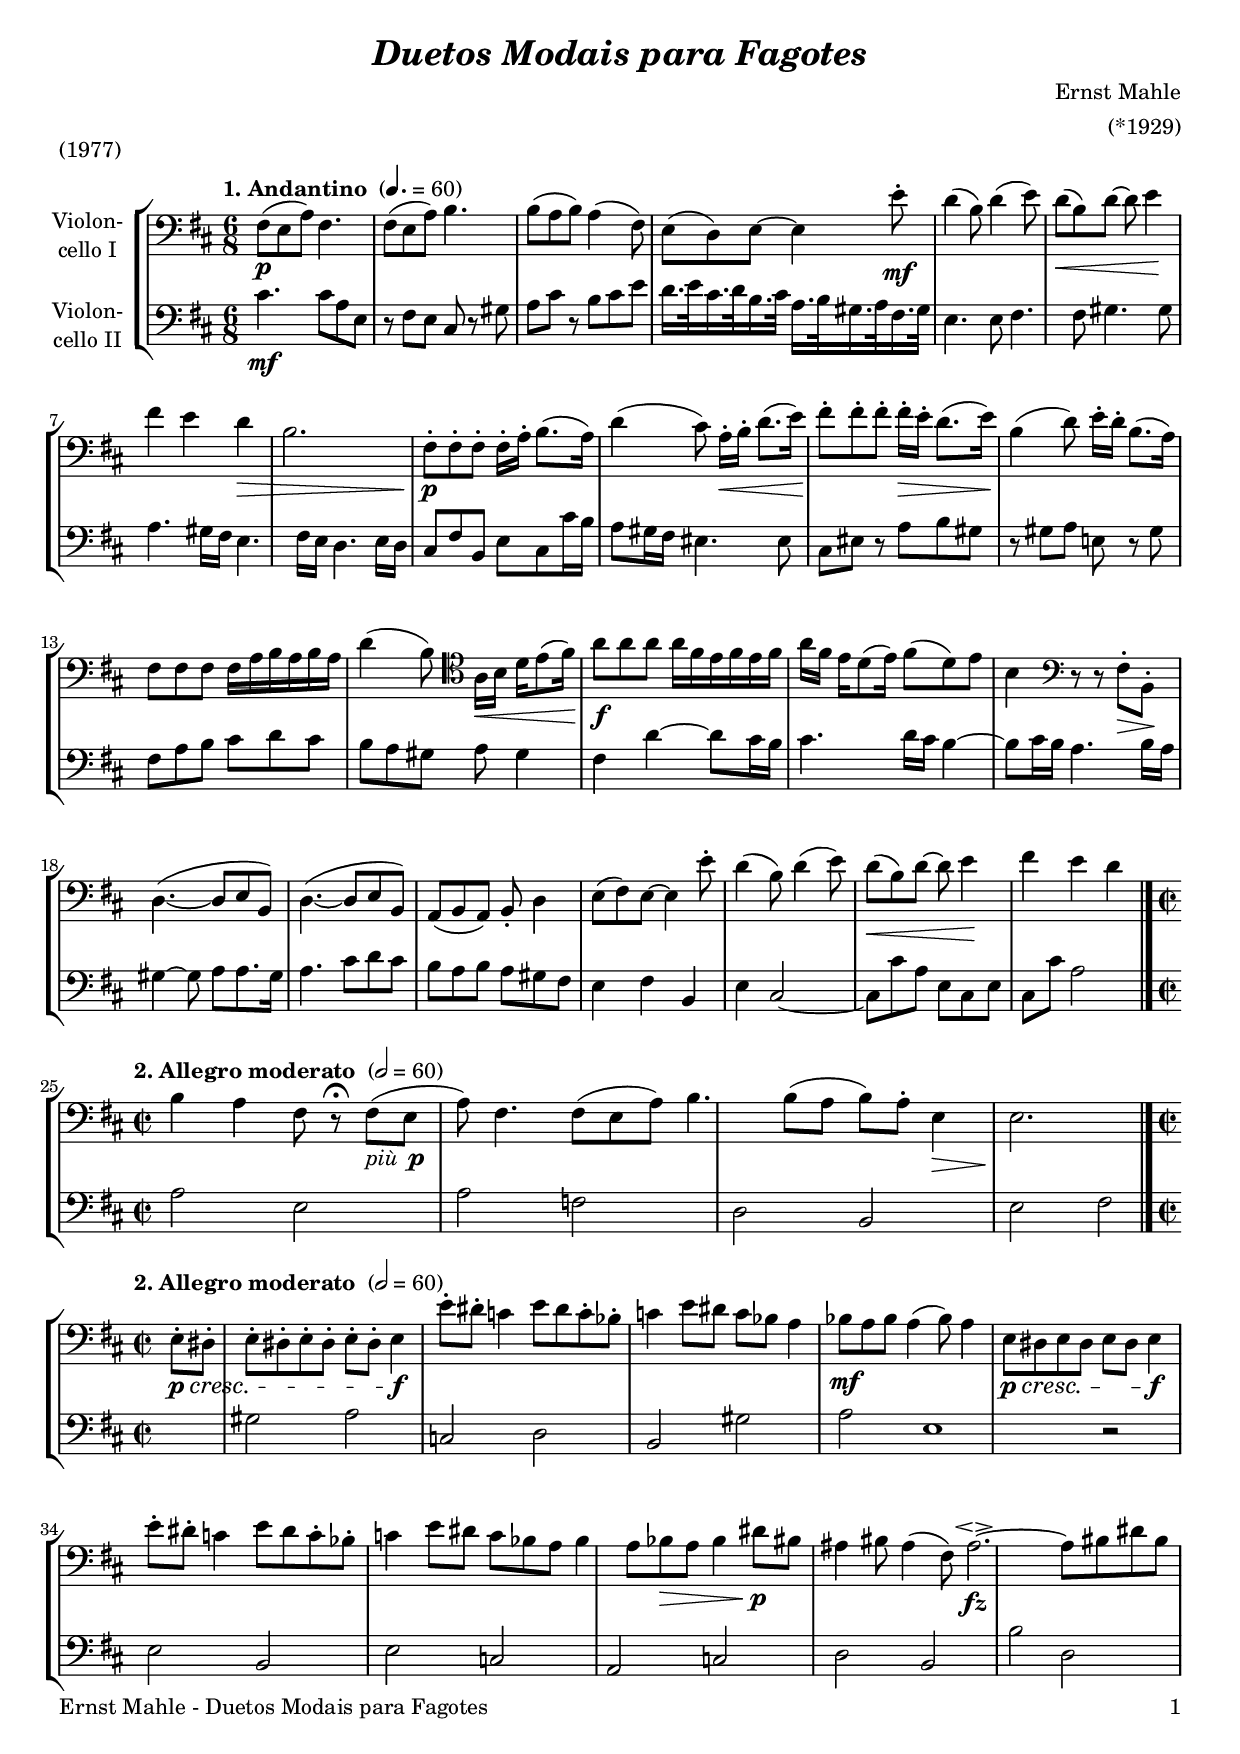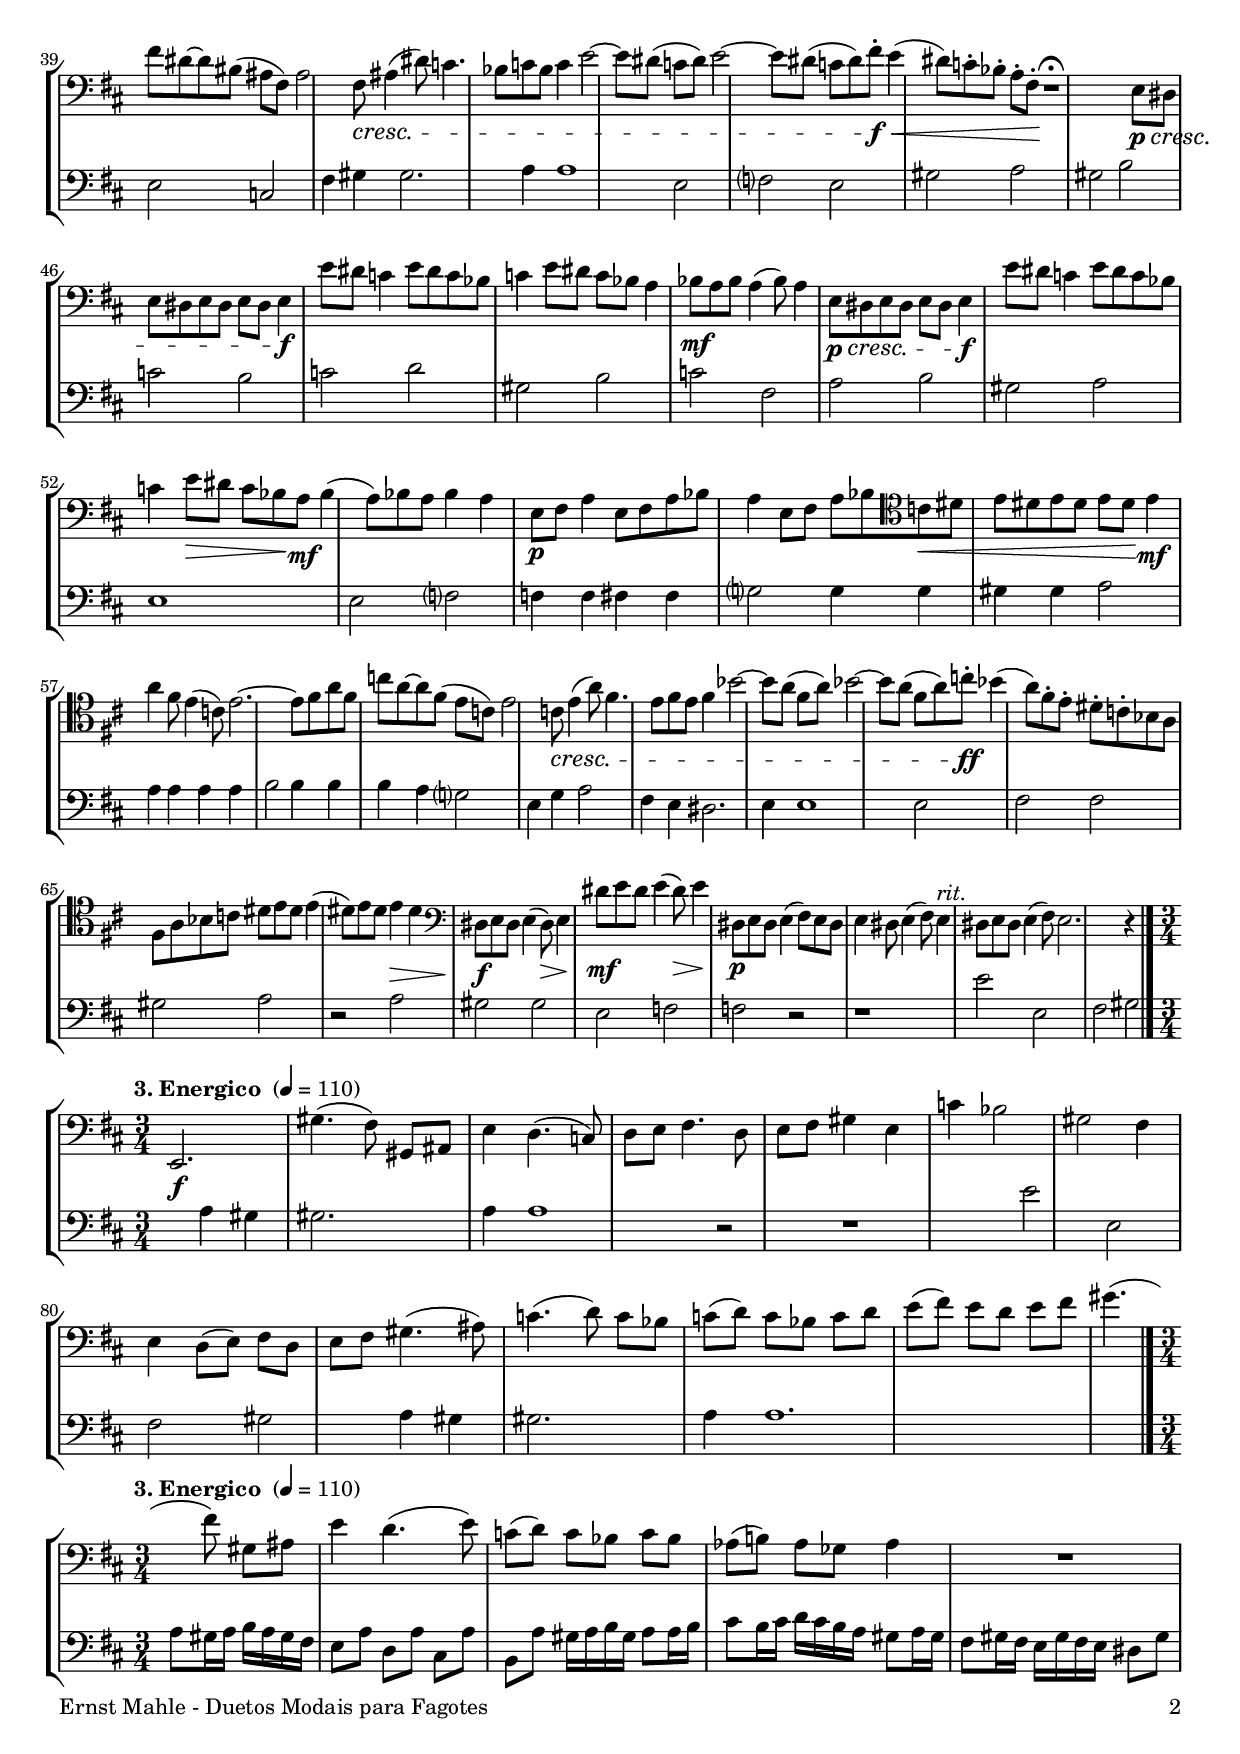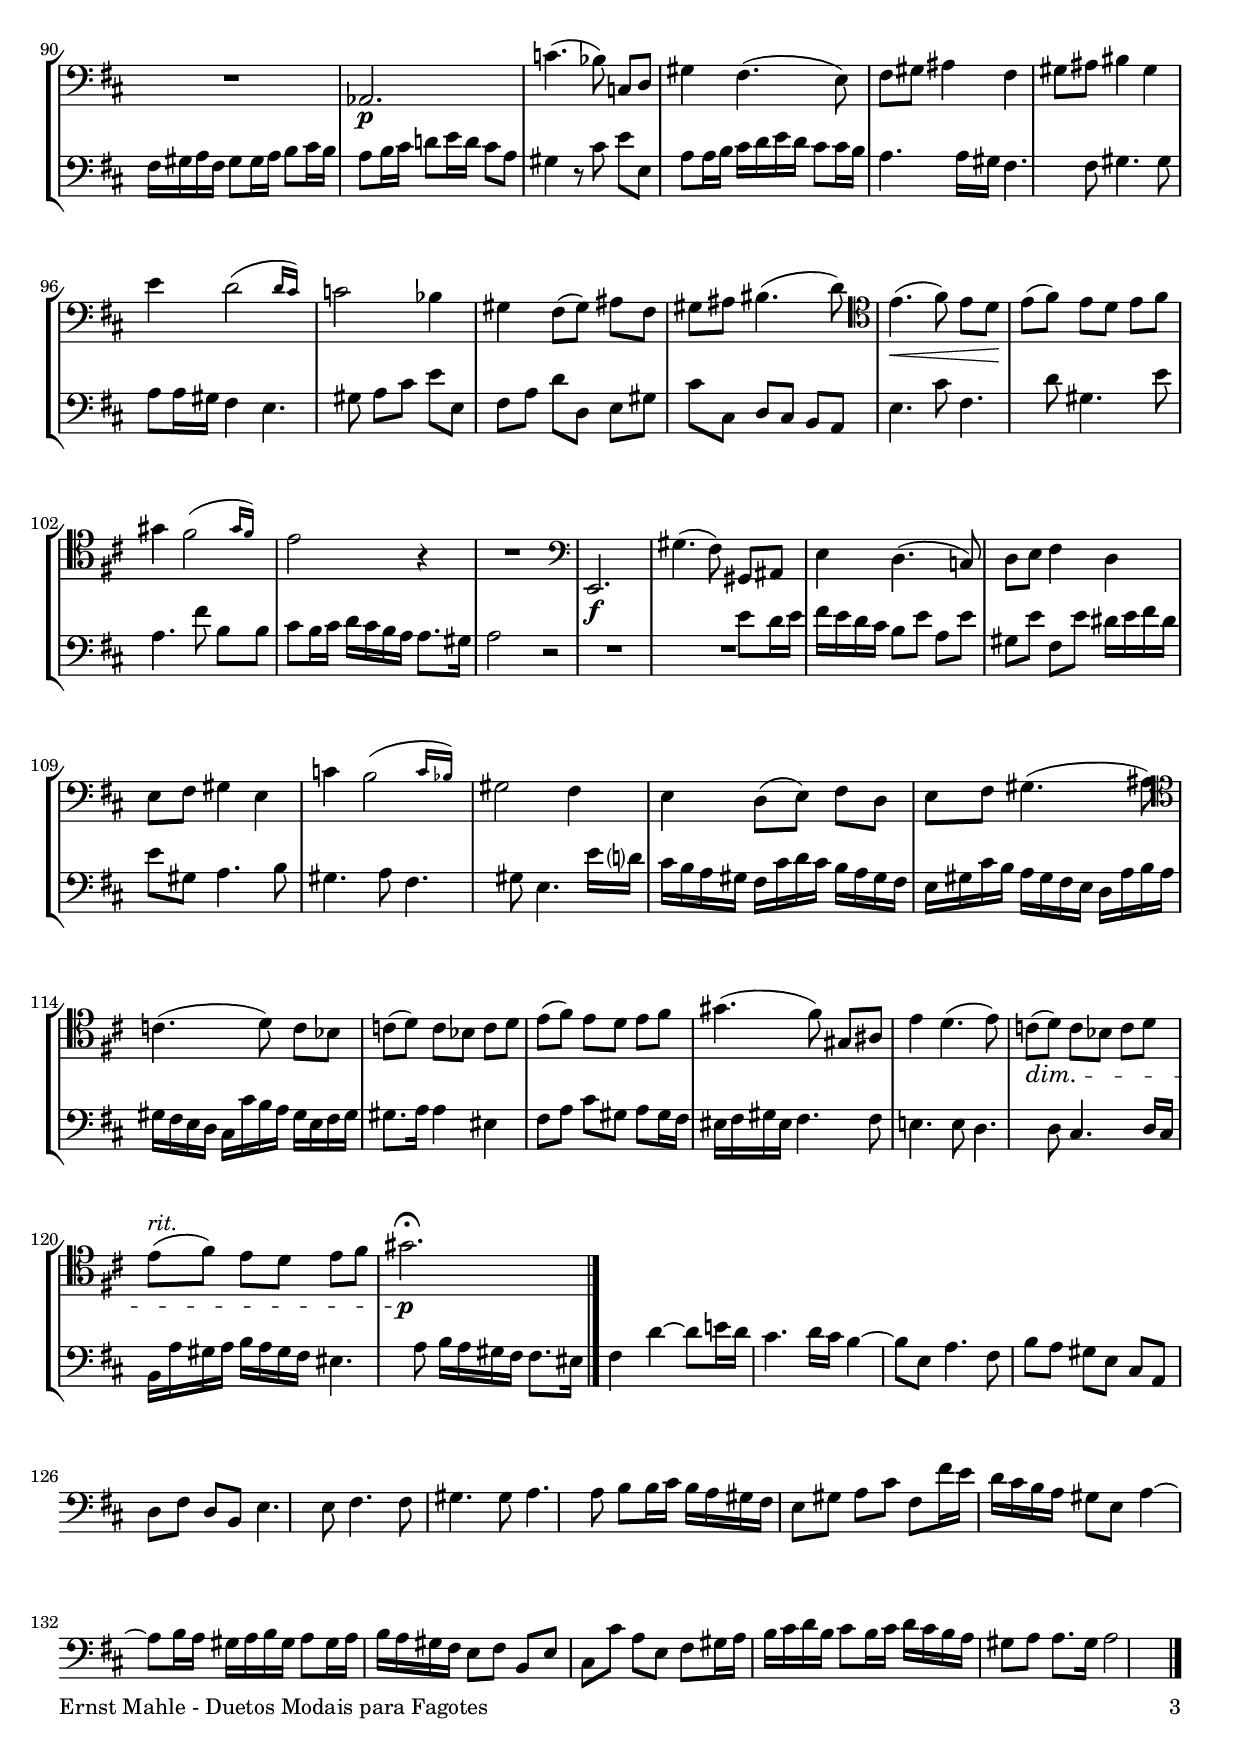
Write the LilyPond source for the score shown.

\version "2.18.2"
\include "deutsch.ly"

#(set-global-staff-size 19)

\header {
  title     = \markup \bold \italic "Duetos Modais para Fagotes"
  composer  = "Ernst Mahle"
  arranger  = "(*1929)"
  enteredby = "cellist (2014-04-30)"
  piece     = "(1977)"
}

voiceconsts = {
 \clef "bass"
 %\numericTimeSignature
}

mihi = "clarinet"
milo = "bassoon"
mivc = "cello"

rit  = \markup \italic "rit."
piup = \markup { \italic "più " \dynamic p }

introa = { \tempo "1. Andantino " 4.=60 \time 6/8 \key c \major }
introb = { \break \tempo "2. Allegro moderato " 2=60 \time 2/2 }
introc = {
           \break \tempo "3. Energico " 4=110 \time 3/4
           % Set default beaming for all staves
           \set Timing.beamExceptions = #'()
           \set Timing.baseMoment = #(ly:make-moment 1 4)
           \set Timing.beatStructure = #'(1 1 1)
}

va = \relative c {
   \voiceconsts

   \introa
   e8(\p d g) e4.
   e8( d g) a4.
   a8( g a) g4( e8)
   d( c) d~ d4 d'8-.\mf
   c4( a8) c4( d8)

   c(\< a) c~ c d4\!
   e d c\>
   a2.
   e8-.\!\p e-. e-. e16[-. g]-. a8.( g16)
   c4( h8) g16[-.\< a]-. c8.( d16)\!

   e8-. e-. e-. e16[-.\> d]-. c8.( d16)
   a4(\! c8) d16[-. c]-. a8.( g16)
   e8 e e e16 g a g a g
   c4( a8) \clef "tenor" g16[\< a] c d8( e16)\!

   g8\f g g g16 e d e d e
   g[ e] d c8( d16) e8( c) d
   a4 \clef "bass" r8 r e-.\> a,-.\!
   c4.(~ c8 d a)

   c4.(~ c8 d a)
   g( a g) a-. c4
   d8( e) d~ d4 d'8-.
   c4( a8) c4( d8)
   c(\< a) c~ c d4\!

   e d c
   a g e8 r\fermata
   e(_\piup d g) e4.
   e8( d g) a4.
   a8( g a) g-. d4\>
   d2.\! \bar "|."

   \introb
   d8-.\p\cresc cis-. d-. cis-. d-. cis-. d-. cis-.
   d4\f d'8-. cis-. b4 d8 cis
   b-. as-. b4 d8 cis b as

   g4 as8\mf g as g4( as8)
   g4 d8\p\cresc cis d cis d cis
   d4\f d'8-. cis-. b4 d8 cis
   b-. as-. b4 d8 cis b as

   g as4 g8 as\> g as4
   cis8\!\p ais gis4 ais8 gis4( e8)
   gis2.~\espressivo\fz gis8 ais
   cis ais e' cis~ cis ais( gis e)

   gis2 e8\cresc gis4( cis8)
   b4. as8 b as b4
   d2~ d8 cis( b cis)
   d2~ d8 cis( b cis)

   e-.\f\< d4( cis8) b-. as-. g-. e-.\!
   r1\fermata
   d8\p\cresc cis d cis d cis d cis
   d4\f d'8 cis b4 d8 cis

   b as b4 d8 cis b as
   g4 as8\mf g as g4( as8)
   g4 d8\p\cresc cis d cis d cis
   d4\f d'8 cis b4 d8 cis

   b as b4 d8\> cis b as\!
   g\mf as4( g8) as g as4
   g d8\p e g4 d8 e
   g as g4 d8 e g as \clef "tenor"

   b\< cis d cis d cis d cis\!
   d4\mf g e8 d4( b8)
   d2.~ d8 e
   g e b' g~ g e( d b)

   d2 b8\cresc d4( g8)
   e4. d8 e d e4
   as2~ as8 g( e g)
   as2~ as8 g( e g)

   b-.\ff as4( g8) e-. d-. cis-. b-.
   as g e g as b cis d
   cis d4( cis8) d cis d4\>
   cis \clef "bass" cis,8\!\f d cis d4( cis8)\>

   d4 cis'8\!\mf d cis d4( cis8)\>
   d4 cis,8\!\p d cis d4( e8)
   d cis d4 cis8 d4( e8)
   d4^\rit cis8 d cis d4( e8)
   d2. r4 \bar "|."

   \introc
   d,2.\f
   fis'4.( e8) fis, gis
   d'4 c4.( b8)
   c d e4.c8
   d e fis4 d
   b' as2

   fis e4
   d c8( d) e c
   d e fis4.( gis8)
   b4.( c8) b as
   b( c) b as b c

   d( e) d c d e
   fis4.( e8) fis, gis
   d'4 c4.( d8)
   b( c) b as b as
   ges( a!) ges fes ges4

   R2.*2
   ges,2.\p
   b'4.( as8) b, c
   fis4 e4.( d8)
   e fis gis4 e

   fis8 gis ais4 fis
   d' \afterGrace c2( { c16[ h]) }
   b2 as4
   fis e8( fis) gis e
   fis gis ais4.( c8) \clef "tenor"

   d4.(\< e8) d c\!
   d( e) d c d e
   fis4 \afterGrace e2( { fis16[ e]) }
   d2 r4

   R2. \clef "bass"
   d,,2.\f
   fis'4.( e8) fis, gis
   d'4 c4.( b8)
   c d e4 c

   d8 e fis4 d
   b' \afterGrace a2( { b16[ as]) }
   fis2 e4
   d c8( d) e c
   d e fis4.( gis8) \clef "tenor"

   b4.( c8) b as
   b( c) b as b c
   d( e) d c d e
   fis4.( e8) fis, gis

   d'4 c4.( d8)
   b(\dim c) b as b c
   d(^\rit e) d c d e
   fis2.\p\fermata \bar "|."
}

\include "v2.ily"

music = \new StaffGroup <<
      \new Staff {
        \set Staff.midiInstrument = \mivc
        \set Staff.instrumentName = \markup \center-column { "Violon-" "cello I" }
        \transpose c d { \va }
      }

      \new Staff {
        \set Staff.midiInstrument = \mivc
        \set Staff.instrumentName = \markup \center-column { "Violon-" "cello II" }
        \transpose c d { \vb }
      }
>>

\book {
   \paper {
    print-page-number = ##t
    print-first-page-number = ##t
    ragged-last-bottom = ##f
    oddHeaderMarkup = \markup \null
    evenHeaderMarkup = \markup \null
    oddFooterMarkup = \markup {
      \fill-line {
        \on-the-fly #print-page-number-check-first
        "Ernst Mahle - Duetos Modais para Fagotes" \fromproperty #'page:page-number-string
      }
    }
    evenFooterMarkup = \oddFooterMarkup
  } \score {
    \music
    \layout {}
  }

  \score {
    \unfoldRepeats \music

    \midi {
      \context {
        \Score
      }
    }
  }
}